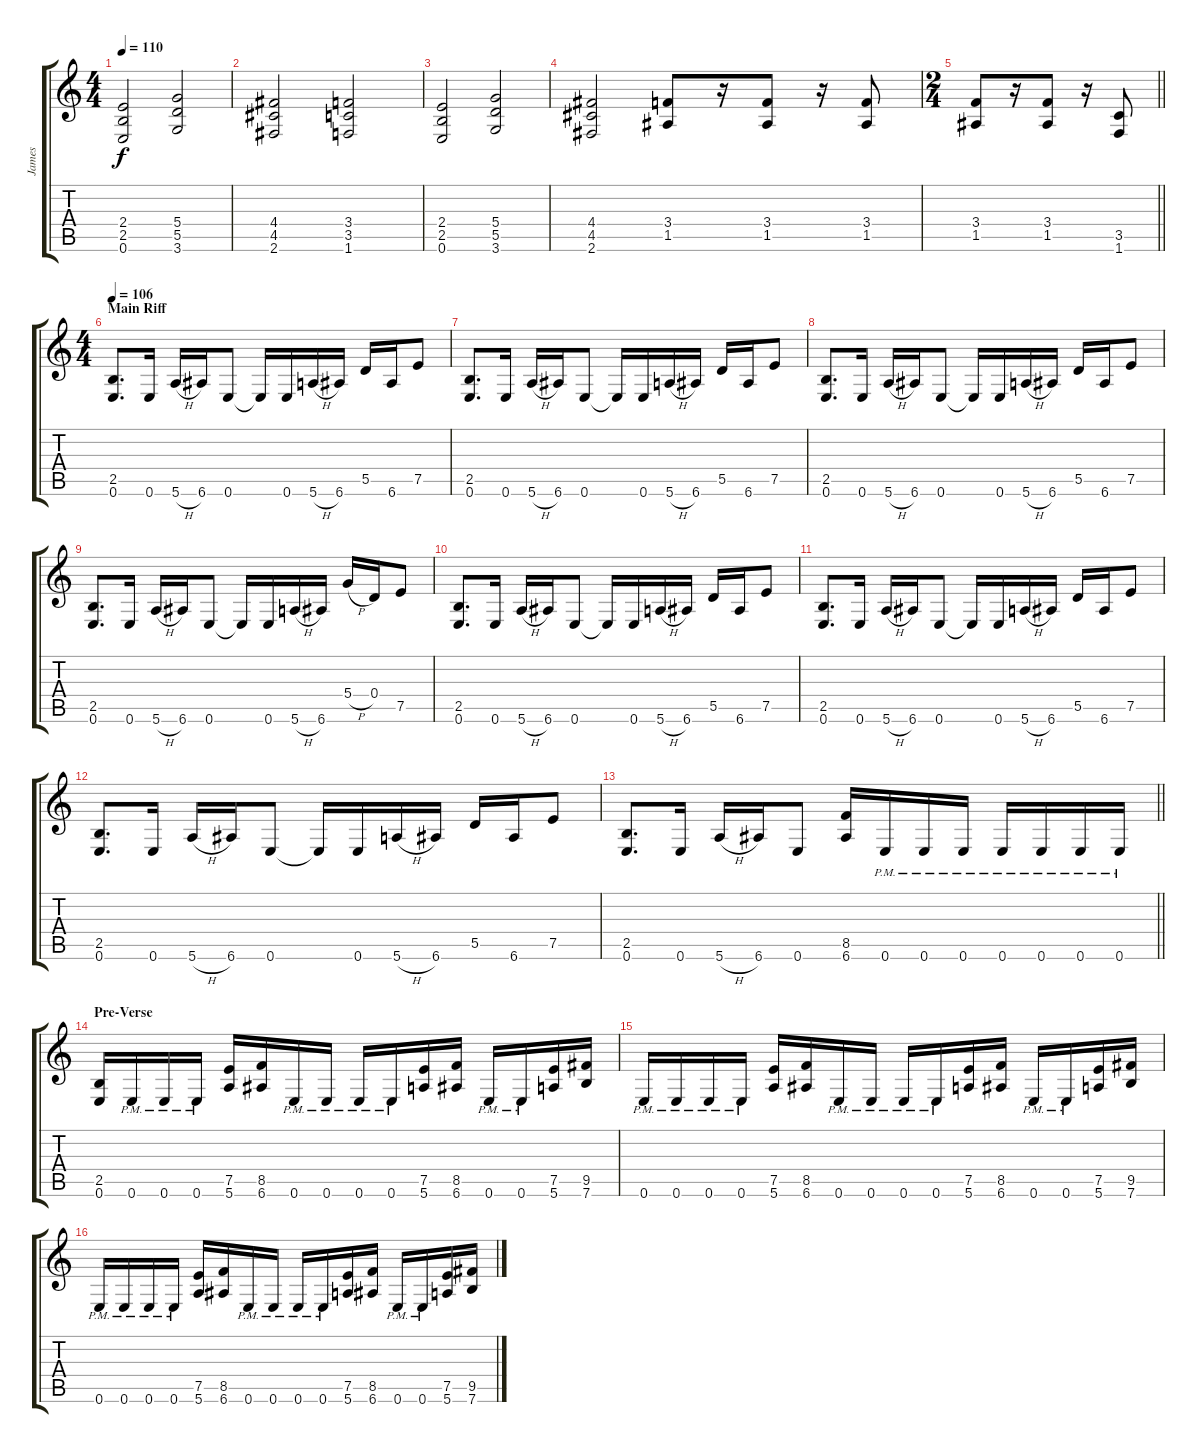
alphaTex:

\track ("James" "James") {instrument distortionguitar}
\staff {score tabs}
\tuning (E4 B3 G3 D3 A2 E2) {hide}
\ts (4 4)
\tempo 110
\clef g2
\ks c
(2.4 2.5 0.6).2{dy f} (5.4 5.5 3.6).2 |
(4.4 4.5 2.6).2 (3.4 3.5 1.6).2 |
(2.4 2.5 0.6).2 (5.4 5.5 3.6).2 |
(4.4 4.5 2.6).2 (3.4 1.5).8 r.16 (3.4 1.5).8 r.16 (3.4 1.5).8 |
\ts (2 4)
\barLineRight lightlight
(3.4 1.5).8 r.16 (3.4 1.5).8 r.16 (3.5 1.6).8 |
\ts (4 4)
\section ("" "Main Riff")
\tempo 106
(2.5 0.6).8{d} 0.6.16 5.6{h}.16 6.6.16 0.6.8 0.6{t}.16 0.6.16 5.6{h}.16 6.6.16 5.5.16 6.6.16 7.5.8 |
(2.5 0.6).8{d} 0.6.16 5.6{h}.16 6.6.16 0.6.8 0.6{t}.16 0.6.16 5.6{h}.16 6.6.16 5.5.16 6.6.16 7.5.8 |
(2.5 0.6).8{d} 0.6.16 5.6{h}.16 6.6.16 0.6.8 0.6{t}.16 0.6.16 5.6{h}.16 6.6.16 5.5.16 6.6.16 7.5.8 |
(2.5 0.6).8{d} 0.6.16 5.6{h}.16 6.6.16 0.6.8 0.6{t}.16 0.6.16 5.6{h}.16 6.6.16 5.4{h}.16 0.4.16 7.5.8 |
(2.5 0.6).8{d} 0.6.16 5.6{h}.16 6.6.16 0.6.8 0.6{t}.16 0.6.16 5.6{h}.16 6.6.16 5.5.16 6.6.16 7.5.8 |
(2.5 0.6).8{d} 0.6.16 5.6{h}.16 6.6.16 0.6.8 0.6{t}.16 0.6.16 5.6{h}.16 6.6.16 5.5.16 6.6.16 7.5.8 |
(2.5 0.6).8{d} 0.6.16 5.6{h}.16 6.6.16 0.6.8 0.6{t}.16 0.6.16 5.6{h}.16 6.6.16 5.5.16 6.6.16 7.5.8 |
\barLineRight lightlight
(2.5 0.6).8{d} 0.6.16 5.6{h}.16 6.6.16 0.6.8 (8.5 6.6).16 0.6{pm}.16 0.6{pm}.16 0.6{pm}.16 0.6{pm}.16 0.6{pm}.16 0.6{pm}.16 0.6{pm}.16 |
\section ("" "Pre-Verse")
(2.5 0.6).16 0.6{pm}.16 0.6{pm}.16 0.6{pm}.16 (7.5 5.6).16 (8.5 6.6).16 0.6{pm}.16 0.6{pm}.16 0.6{pm}.16 0.6{pm}.16 (7.5 5.6).16 (8.5 6.6).16 0.6{pm}.16 0.6{pm}.16 (7.5 5.6).16 (9.5 7.6).16 |
0.6{pm}.16 0.6{pm}.16 0.6{pm}.16 0.6{pm}.16 (7.5 5.6).16 (8.5 6.6).16 0.6{pm}.16 0.6{pm}.16 0.6{pm}.16 0.6{pm}.16 (7.5 5.6).16 (8.5 6.6).16 0.6{pm}.16 0.6{pm}.16 (7.5 5.6).16 (9.5 7.6).16 |
0.6{pm}.16 0.6{pm}.16 0.6{pm}.16 0.6{pm}.16 (7.5 5.6).16 (8.5 6.6).16 0.6{pm}.16 0.6{pm}.16 0.6{pm}.16 0.6{pm}.16 (7.5 5.6).16 (8.5 6.6).16 0.6{pm}.16 0.6{pm}.16 (7.5 5.6).16 (9.5 7.6).16
